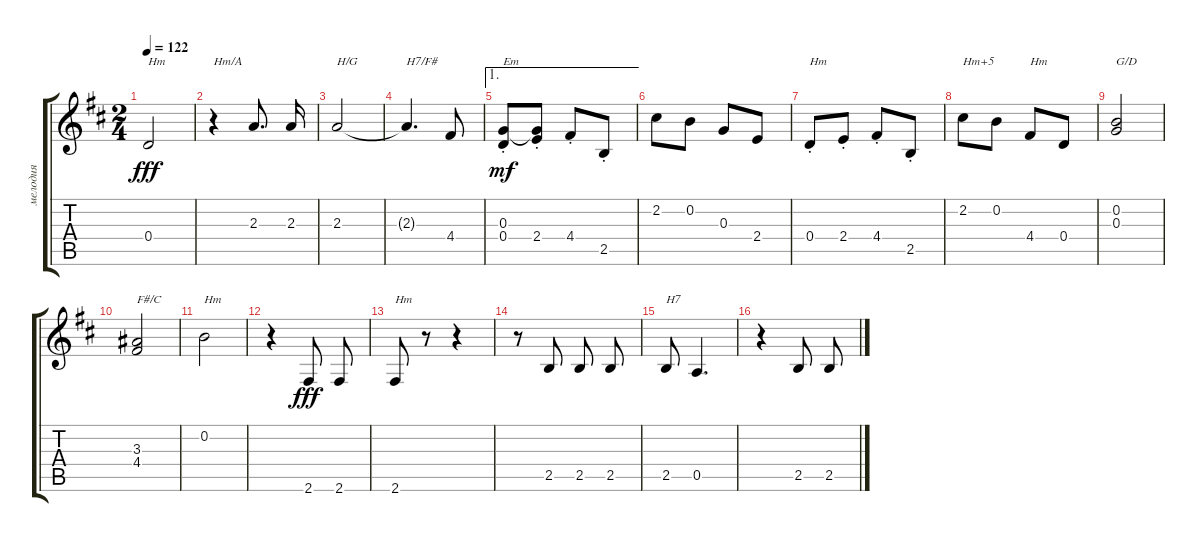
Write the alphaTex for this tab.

\track ("мелодия" "мелодия") {instrument acousticguitarsteel}
\staff {score tabs}
\tuning (E4 B3 G3 D3 A2 E2) {hide}
\ts (2 4)
\tempo 122
\clef g2
\ks bminor
0.4.2{txt "Hm" dy fff} |
r.4{txt "Hm/A"} 2.3.8{d beam split} 2.3.16 |
2.3.2{txt "H/G"} |
2.3{t}.4{d txt "H7/F#"} 4.4.8 |
\ae 1
(0.3 0.4{st}).8{txt "Em" dy mf} (0.3{t} 2.4{st}).8 4.4{st}.8 2.5{st}.8 |
2.2.8 0.2.8 0.3.8 2.4.8 |
0.4{st}.8{txt "Hm"} 2.4{st}.8 4.4{st}.8 2.5{st}.8 |
2.2.8{txt "Hm+5"} 0.2.8 4.4.8{txt "Hm"} 0.4.8 |
(0.2 0.3).2{txt "G/D"} |
(3.3 4.4).2{txt "F#/C"} |
0.2.2{txt "Hm"} |
r.4 2.6.8{dy fff beam split} 2.6.8 |
2.6.8{txt "Hm"} r.8 r.4 |
r.8 2.5.8 2.5.8{beam split} 2.5.8 |
2.5.8{txt "H7"} 0.5.4{d} |
r.4 2.5.8{beam split} 2.5.8
